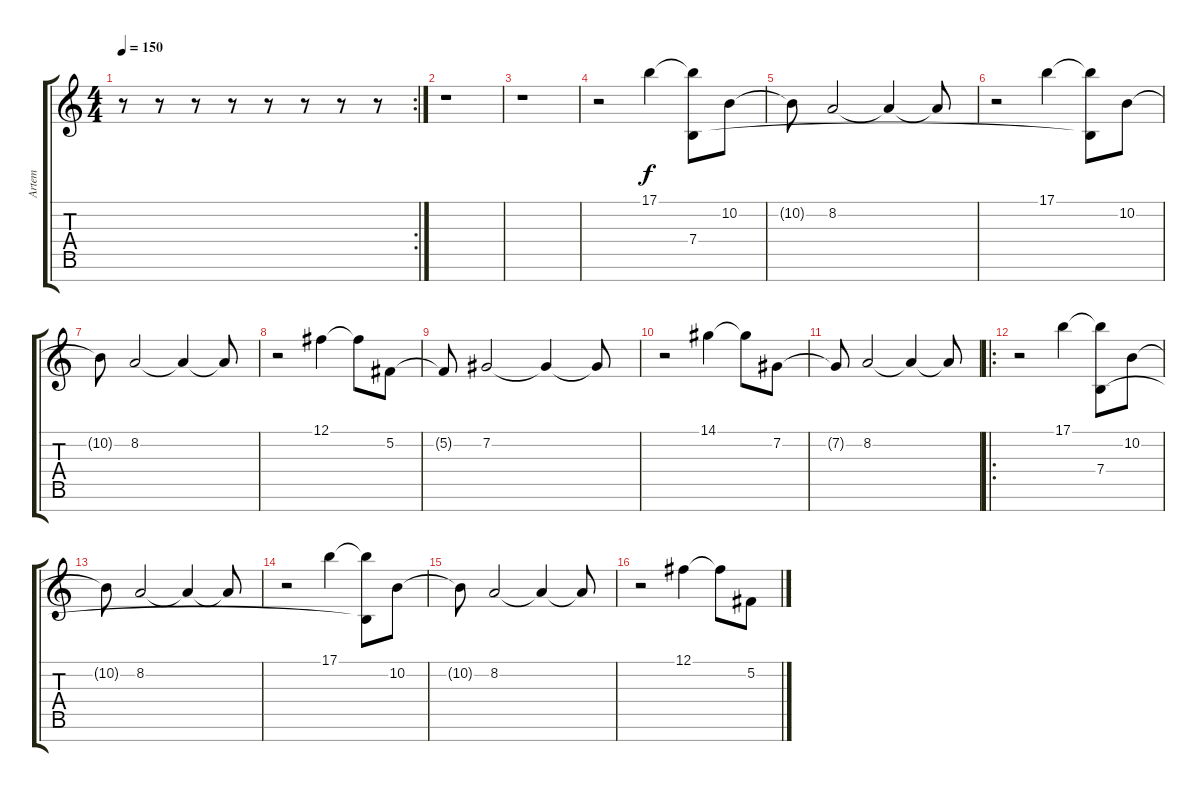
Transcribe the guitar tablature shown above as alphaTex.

\track ("Artem" "Artem") {instrument electricgrandpiano}
\staff {score tabs}
\tuning (Gb4 Db4 A3 E3 B2 Gb2 B1) {hide}
\rc 2
\ts (4 4)
\tempo 150
\clef g2
\ks c
r.8{dy f} r.8 r.8 r.8 r.8 r.8 r.8 r.8 |
r.1{volume 16} |
r.1 |
r.2 17.1.4 (17.1{t} 7.4).8 10.2.8 |
10.2{t}.8 8.2.2 8.2{t}.4 8.2{t}.8 |
r.2 17.1.4 (17.1{t} 7.4{t}).8 10.2.8 |
10.2{t}.8 8.2.2 8.2{t}.4 8.2{t}.8 |
r.2 12.1.4 12.1{t}.8 5.2.8 |
5.2{t}.8 7.2.2 7.2{t}.4 7.2{t}.8 |
r.2 14.1.4 14.1{t}.8 7.2.8 |
7.2{t}.8 8.2.2 8.2{t}.4 8.2{t}.8 |
\ro
r.2 17.1.4 (17.1{t} 7.4).8 10.2.8 |
10.2{t}.8 8.2.2 8.2{t}.4 8.2{t}.8 |
r.2 17.1.4 (17.1{t} 7.4{t}).8 10.2.8 |
10.2{t}.8 8.2.2 8.2{t}.4 8.2{t}.8 |
r.2 12.1.4 12.1{t}.8 5.2.8
